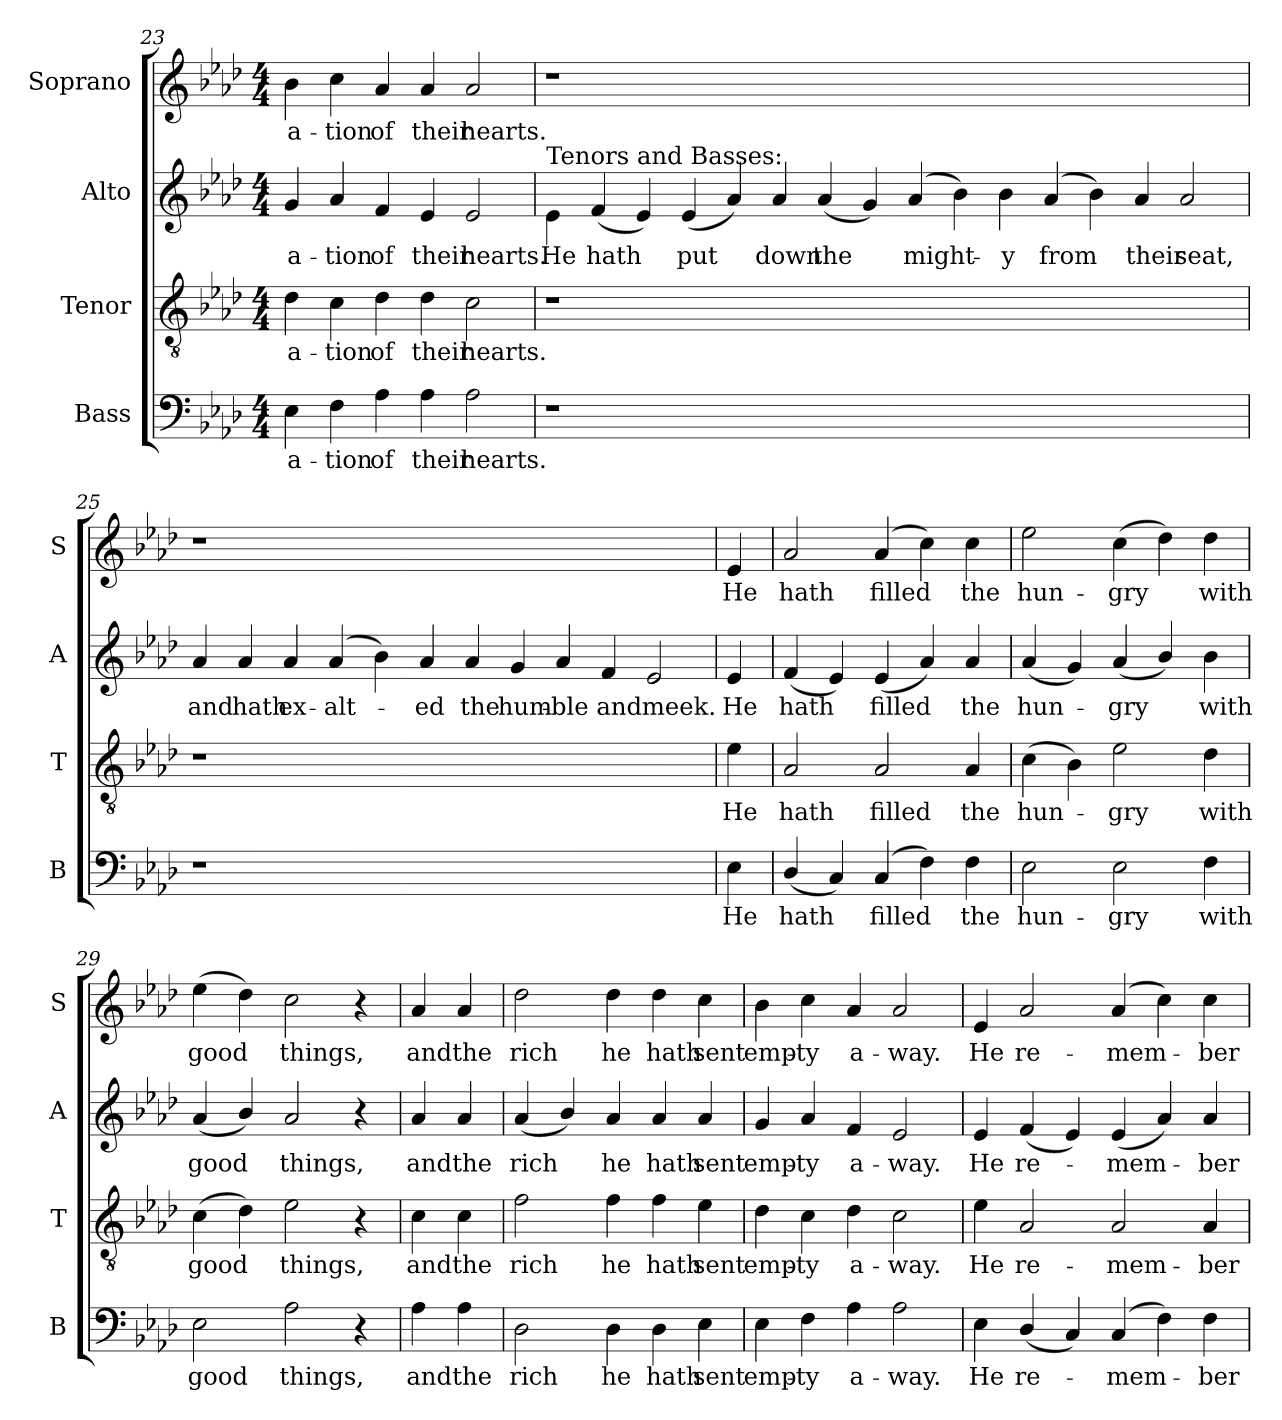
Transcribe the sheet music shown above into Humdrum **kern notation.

**kern	**text	**kern	**text	**kern	**text	**kern	**text
*part4	*part4	*part3	*part3	*part2	*part2	*part1	*part1
*staff4	*staff4	*staff3	*staff3	*staff2	*staff2	*staff1	*staff1
*I"Bass	*	*I"Tenor	*	*I"Alto	*	*I"Soprano	*
*I'B	*	*I'T	*	*I'A	*	*I'S	*
*clefF4	*	*clefGv2	*	*clefG2	*	*clefG2	*
*k[b-e-a-d-]	*	*k[b-e-a-d-]	*	*k[b-e-a-d-]	*	*k[b-e-a-d-]	*
*A-:	*	*A-:	*	*A-:	*	*A-:	*
*M4/4	*	*M4/4	*	*M4/4	*	*M4/4	*
=23	=23	=23	=23	=23	=23	=23	=23
!	!LO:LY:b	!	!LO:LY:b	!	!LO:LY:b	!	!LO:LY:b
4E-\	-a-	4d-\	-a-	4g/	-a-	4b-\	-a-
!	!LO:LY:b	!	!LO:LY:b	!	!LO:LY:b	!	!LO:LY:b
4F\	-tion	4c\	-tion	4a-/	-tion	4cc\	-tion
!	!LO:LY:b	!	!LO:LY:b	!	!LO:LY:b	!	!LO:LY:b
4A-\	of	4d-\	of	4f/	of	4a-/	of
!	!LO:LY:b	!	!LO:LY:b	!	!LO:LY:b	!	!LO:LY:b
4A-\	their	4d-\	their	4e-/	their	4a-/	their
!	!LO:LY:b	!	!LO:LY:b	!	!LO:LY:b	!	!LO:LY:b
2A-\	hearts.	2c\	hearts.	2e-/	hearts.	2a-/	hearts.
!!LO:LB:g=z
=24	=24	=24	=24	=24	=24	=24	=24
!	!	!	!	!LO:TX:a:t=Tenors and Basses&colon;	!	!	!
!	!	!	!	!	!LO:LY:b	!	!
1r	.	1r	.	4e-\	He	1r	.
!	!	!	!	!	!LO:LY:b	!	!
.	.	.	.	(<4f	hath	.	.
.	.	.	.	4e-)	.	.	.
!	!	!	!	!	!LO:LY:b	!	!
.	.	.	.	(<4e-	put	.	.
0.ryy	.	0.ryy	.	4a-)	.	0.ryy	.
!	!	!	!	!	!LO:LY:b	!	!
.	.	.	.	4a-	down	.	.
!	!	!	!	!	!LO:LY:b	!	!
.	.	.	.	(<4a-	the	.	.
.	.	.	.	4g/)	.	.	.
!	!	!	!	!	!LO:LY:b	!	!
.	.	.	.	(>4a-	might-	.	.
.	.	.	.	4b-)	.	.	.
!	!	!	!	!	!LO:LY:b	!	!
.	.	.	.	4b-	-y	.	.
!	!	!	!	!	!LO:LY:b	!	!
.	.	.	.	(>4a-/	from	.	.
.	.	.	.	4b-)	.	.	.
!	!	!	!	!	!LO:LY:b	!	!
.	.	.	.	4a-	their	.	.
!	!	!	!	!	!LO:LY:b	!	!
.	.	.	.	2a-/	seat,	.	.
=25	=25	=25	=25	=25	=25	=25	=25
!	!	!	!	!	!LO:LY:b	!	!
1r	.	1r	.	4a-	and	1r	.
!	!	!	!	!	!LO:LY:b	!	!
.	.	.	.	4a-	hath	.	.
!	!	!	!	!	!LO:LY:b	!	!
.	.	.	.	4a-/	ex-	.	.
!	!	!	!	!	!LO:LY:b	!	!
.	.	.	.	(>4a-	-alt-	.	.
0ryy	.	0ryy	.	4b-)	.	0ryy	.
!	!	!	!	!	!LO:LY:b	!	!
.	.	.	.	4a-	-ed	.	.
!	!	!	!	!	!LO:LY:b	!	!
.	.	.	.	4a-	the	.	.
!	!	!	!	!	!LO:LY:b	!	!
.	.	.	.	4g/	hum-	.	.
!	!	!	!	!	!LO:LY:b	!	!
.	.	.	.	4a-	-ble	.	.
!	!	!	!	!	!LO:LY:b	!	!
.	.	.	.	4f	and	.	.
!	!	!	!	!	!LO:LY:b	!	!
.	.	.	.	2e-	meek.	.	.
!!LO:LB:g=z
=26	=26	=26	=26	=26	=26	=26	=26
!	!LO:LY:b	!	!LO:LY:b	!	!LO:LY:b	!	!LO:LY:b
4E-\	He	4e-\	He	4e-/	He	4e-/	He
=27	=27	=27	=27	=27	=27	=27	=27
!	!LO:LY:b	!	!LO:LY:b	!	!LO:LY:b	!	!LO:LY:b
(<4D-/	hath	2A-/	hath	(<4f/	hath	2a-/	hath
4C/)	.	.	.	4e-/)	.	.	.
!	!LO:LY:b	!	!LO:LY:b	!	!LO:LY:b	!	!LO:LY:b
(4C/	filled	2A-/	filled	(<4e-/	filled	(4a-/	filled
4F\)	.	.	.	4a-/)	.	4cc\)	.
!	!LO:LY:b	!	!LO:LY:b	!	!LO:LY:b	!	!LO:LY:b
4F\	the	4A-/	the	4a-/	the	4cc\	the
=28	=28	=28	=28	=28	=28	=28	=28
!	!LO:LY:b	!	!LO:LY:b	!	!LO:LY:b	!	!LO:LY:b
2E-\	hun-	(>4c\	hun-	(<4a-/	hun-	2ee-\	hun-
.	.	4B-\)	.	4g/)	.	.	.
!	!LO:LY:b	!	!LO:LY:b	!	!LO:LY:b	!	!LO:LY:b
2E-\	-gry	2e-\	-gry	(<4a-/	-gry	(>4cc\	-gry
.	.	.	.	4b-/)	.	4dd-\)	.
!	!LO:LY:b	!	!LO:LY:b	!	!LO:LY:b	!	!LO:LY:b
4F\	with	4d-\	with	4b-\	with	4dd-\	with
=29	=29	=29	=29	=29	=29	=29	=29
!	!LO:LY:b	!	!LO:LY:b	!	!LO:LY:b	!	!LO:LY:b
2E-\	good	(>4c\	good	(<4a-/	good	(>4ee-\	good
.	.	4d-\)	.	4b-/)	.	4dd-\)	.
!	!LO:LY:b	!	!LO:LY:b	!	!LO:LY:b	!	!LO:LY:b
2A-\	things,	2e-\	things,	2a-/	things,	2cc\	things,
4r	.	4r	.	4r	.	4r	.
=30	=30	=30	=30	=30	=30	=30	=30
!	!LO:LY:b	!	!LO:LY:b	!	!LO:LY:b	!	!LO:LY:b
4A-\	and	4c\	and	4a-/	and	4a-/	and
!	!LO:LY:b	!	!LO:LY:b	!	!LO:LY:b	!	!LO:LY:b
4A-\	the	4c\	the	4a-/	the	4a-/	the
=31	=31	=31	=31	=31	=31	=31	=31
!	!LO:LY:b	!	!LO:LY:b	!	!LO:LY:b	!	!LO:LY:b
2D-\	rich	2f\	rich	(<4a-/	rich	2dd-\	rich
.	.	.	.	4b-/)	.	.	.
!	!LO:LY:b	!	!LO:LY:b	!	!LO:LY:b	!	!LO:LY:b
4D-\	he	4f\	he	4a-/	he	4dd-\	he
!	!LO:LY:b	!	!LO:LY:b	!	!LO:LY:b	!	!LO:LY:b
4D-\	hath	4f\	hath	4a-/	hath	4dd-\	hath
!	!LO:LY:b	!	!LO:LY:b	!	!LO:LY:b	!	!LO:LY:b
4E-\	sent	4e-\	sent	4a-/	sent	4cc\	sent
=32	=32	=32	=32	=32	=32	=32	=32
!	!LO:LY:b	!	!LO:LY:b	!	!LO:LY:b	!	!LO:LY:b
4E-\	emp-	4d-\	emp-	4g/	emp-	4b-\	emp-
!	!LO:LY:b	!	!LO:LY:b	!	!LO:LY:b	!	!LO:LY:b
4F\	-ty	4c\	-ty	4a-/	-ty	4cc\	-ty
!	!LO:LY:b	!	!LO:LY:b	!	!LO:LY:b	!	!LO:LY:b
4A-\	a-	4d-\	a-	4f/	a-	4a-/	a-
!	!LO:LY:b	!	!LO:LY:b	!	!LO:LY:b	!	!LO:LY:b
2A-\	-way.	2c\	-way.	2e-/	-way.	2a-/	-way.
!!LO:PB:g=z
=33	=33	=33	=33	=33	=33	=33	=33
!	!LO:LY:b	!	!LO:LY:b	!	!LO:LY:b	!	!LO:LY:b
4E-\	He	4e-\	He	4e-/	He	4e-/	He
!	!LO:LY:b	!	!LO:LY:b	!	!LO:LY:b	!	!LO:LY:b
(<4D-/	re-	2A-/	re-	(<4f/	re-	2a-/	re-
4C/)	.	.	.	4e-/)	.	.	.
!	!LO:LY:b	!	!LO:LY:b	!	!LO:LY:b	!	!LO:LY:b
(4C/	-mem-	2A-/	-mem-	(<4e-/	-mem-	(4a-/	-mem-
4F\)	.	.	.	4a-/)	.	4cc\)	.
!	!LO:LY:b	!	!LO:LY:b	!	!LO:LY:b	!	!LO:LY:b
4F\	-ber-	4A-/	-ber-	4a-/	-ber-	4cc\	-ber-
=	=	=	=	=	=	=	=
*-	*-	*-	*-	*-	*-	*-	*-
